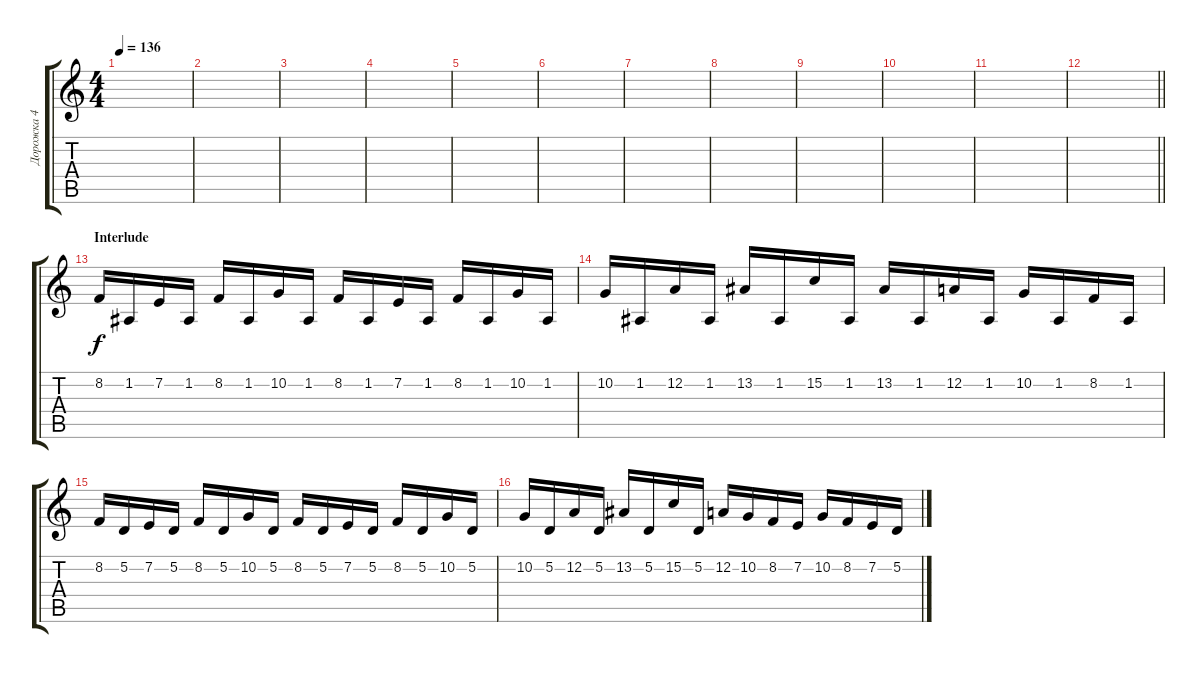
\track ("Дорожка 4" "Дорожка 4") {instrument harpsichord}
\staff {score tabs}
\tuning (D4 A3 F3 C3 G2 D2) {hide}
\ts (4 4)
\tempo 136
\clef g2
\ks c
|
|
|
|
|
|
|
|
|
|
|
\barLineRight lightlight
|
\section ("" "Interlude")
8.2.16 1.2.16 7.2.16 1.2.16 8.2.16 1.2.16 10.2.16 1.2.16 8.2.16 1.2.16 7.2.16 1.2.16 8.2.16 1.2.16 10.2.16 1.2.16 |
10.2.16 1.2.16 12.2.16 1.2.16 13.2.16 1.2.16 15.2.16 1.2.16 13.2.16 1.2.16 12.2.16 1.2.16 10.2.16 1.2.16 8.2.16 1.2.16 |
8.2.16 5.2.16 7.2.16 5.2.16 8.2.16 5.2.16 10.2.16 5.2.16 8.2.16 5.2.16 7.2.16 5.2.16 8.2.16 5.2.16 10.2.16 5.2.16 |
10.2.16 5.2.16 12.2.16 5.2.16 13.2.16 5.2.16 15.2.16 5.2.16 12.2.16 10.2.16 8.2.16 7.2.16 10.2.16 8.2.16 7.2.16 5.2.16
